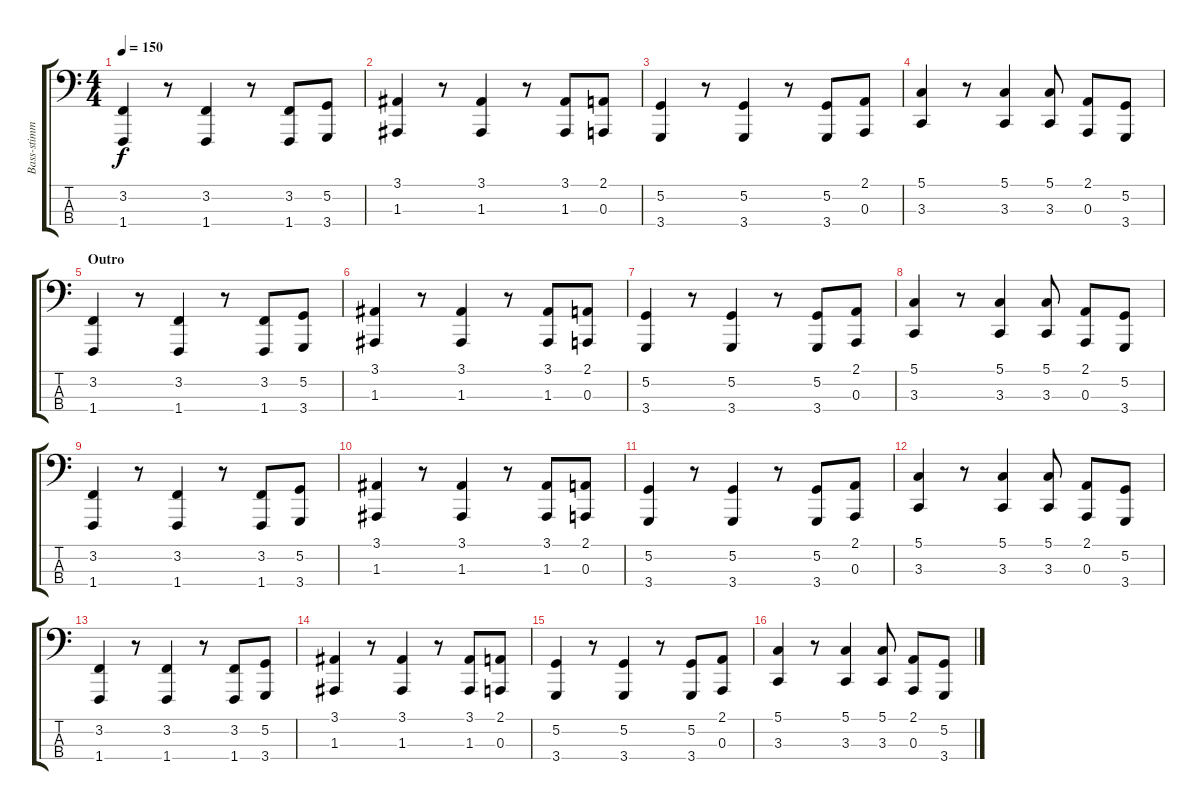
\track ("Bass-stimmen" "Bass-stimm") {instrument lead8bassandlead}
\staff {score tabs}
\tuning (G2 D2 A1 E1) {hide}
\ts (4 4)
\tempo 150
\clef f4
\ks c
(3.2 1.4).4{dy f} r.8 (3.2 1.4).4 r.8 (3.2 1.4).8 (5.2 3.4).8 |
(3.1 1.3).4 r.8 (3.1 1.3).4 r.8 (3.1 1.3).8 (2.1 0.3).8 |
(5.2 3.4).4 r.8 (5.2 3.4).4 r.8 (5.2 3.4).8 (2.1 0.3).8 |
(5.1 3.3).4 r.8 (5.1 3.3).4 (5.1 3.3).8 (2.1 0.3).8 (5.2 3.4).8 |
\section ("" "Outro")
(3.2 1.4).4 r.8 (3.2 1.4).4 r.8 (3.2 1.4).8 (5.2 3.4).8 |
(3.1 1.3).4 r.8 (3.1 1.3).4 r.8 (3.1 1.3).8 (2.1 0.3).8 |
(5.2 3.4).4 r.8 (5.2 3.4).4 r.8 (5.2 3.4).8 (2.1 0.3).8 |
(5.1 3.3).4 r.8 (5.1 3.3).4 (5.1 3.3).8 (2.1 0.3).8 (5.2 3.4).8 |
(3.2 1.4).4 r.8 (3.2 1.4).4 r.8 (3.2 1.4).8 (5.2 3.4).8 |
(3.1 1.3).4 r.8 (3.1 1.3).4 r.8 (3.1 1.3).8 (2.1 0.3).8 |
(5.2 3.4).4 r.8 (5.2 3.4).4 r.8 (5.2 3.4).8 (2.1 0.3).8 |
(5.1 3.3).4 r.8 (5.1 3.3).4 (5.1 3.3).8 (2.1 0.3).8 (5.2 3.4).8 |
(3.2 1.4).4 r.8 (3.2 1.4).4 r.8 (3.2 1.4).8 (5.2 3.4).8 |
(3.1 1.3).4 r.8 (3.1 1.3).4 r.8 (3.1 1.3).8 (2.1 0.3).8 |
(5.2 3.4).4 r.8 (5.2 3.4).4 r.8 (5.2 3.4).8 (2.1 0.3).8 |
(5.1 3.3).4 r.8 (5.1 3.3).4 (5.1 3.3).8 (2.1 0.3).8 (5.2 3.4).8
